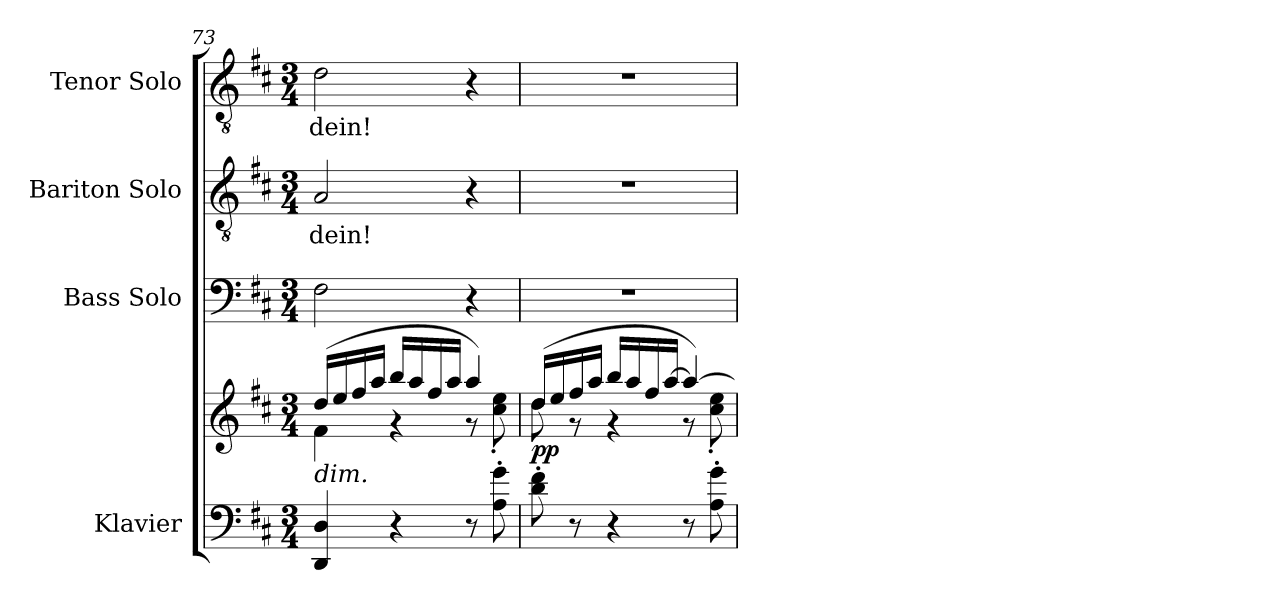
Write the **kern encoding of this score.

**kern	**kern	**dynam	**kern	**kern	**text	**kern	**text
*part4	*part4	*part4	*part3	*part2	*part2	*part1	*part1
*staff5	*staff4	*staff4/5	*staff3	*staff2	*staff2	*staff1	*staff1
*I"Klavier	*	*	*I"Bass Solo	*I"Bariton Solo	*	*I"Tenor Solo	*
*	*	*	*I'B S	*I'B r S	*	*I'T S	*
*clefF4	*clefG2	*	*clefF4	*clefGv2	*	*clefGv2	*
*k[f#c#]	*k[f#c#]	*	*k[f#c#]	*k[f#c#]	*	*k[f#c#]	*
*M3/4	*M3/4	*	*M3/4	*M3/4	*	*M3/4	*
=73	=73	=73	=73	=73	=73	=73	=73
*	*^	*	*	*	*	*	*
!LO:TX:a:i:t=dim.	!	!	!	!	!	!	!	!
!	!	!	!	!	!	!LO:LY:b	!	!LO:LY:b
4DD/ 4D/	(16dd/LL	4f#\	.	2F#\	2A/	dein!	2d\	dein!
.	16ee/	.	.	.	.	.	.	.
.	16ff#/	.	.	.	.	.	.	.
.	16aa/JJ	.	.	.	.	.	.	.
4r	16bb/LL	4r	.	.	.	.	.	.
.	16aa/	.	.	.	.	.	.	.
.	16ff#/	.	.	.	.	.	.	.
.	16aa/JJ	.	.	.	.	.	.	.
8r	4aa/)	8r	.	4r	4r	.	4r	.
8A\' 8g\'	.	8cc#\' 8ee\'	.	.	.	.	.	.
!!LO:LB:g=z
=74	=74	=74	=74	=74	=74	=74	=74	=74
!	!	!	!LO:DY:a=2	!	!	!	!	!
8d\' 8f#\'	(16dd/LL	8dd\	pp	2.r	2.r	.	2.r	.
.	16ee/	.	.	.	.	.	.	.
8r	16ff#/	8r	.	.	.	.	.	.
.	16aa/JJ	.	.	.	.	.	.	.
4r	16bb/LL	4r	.	.	.	.	.	.
.	16aa/	.	.	.	.	.	.	.
.	16ff#/	.	.	.	.	.	.	.
.	[16aa/JJ	.	.	.	.	.	.	.
8r	4aa/_)	8r	.	.	.	.	.	.
8A\' 8g\'	.	8cc#\' 8ee\'	.	.	.	.	.	.
*	*v	*v	*	*	*	*	*	*
=	=	=	=	=	=	=	=
*-	*-	*-	*-	*-	*-	*-	*-
